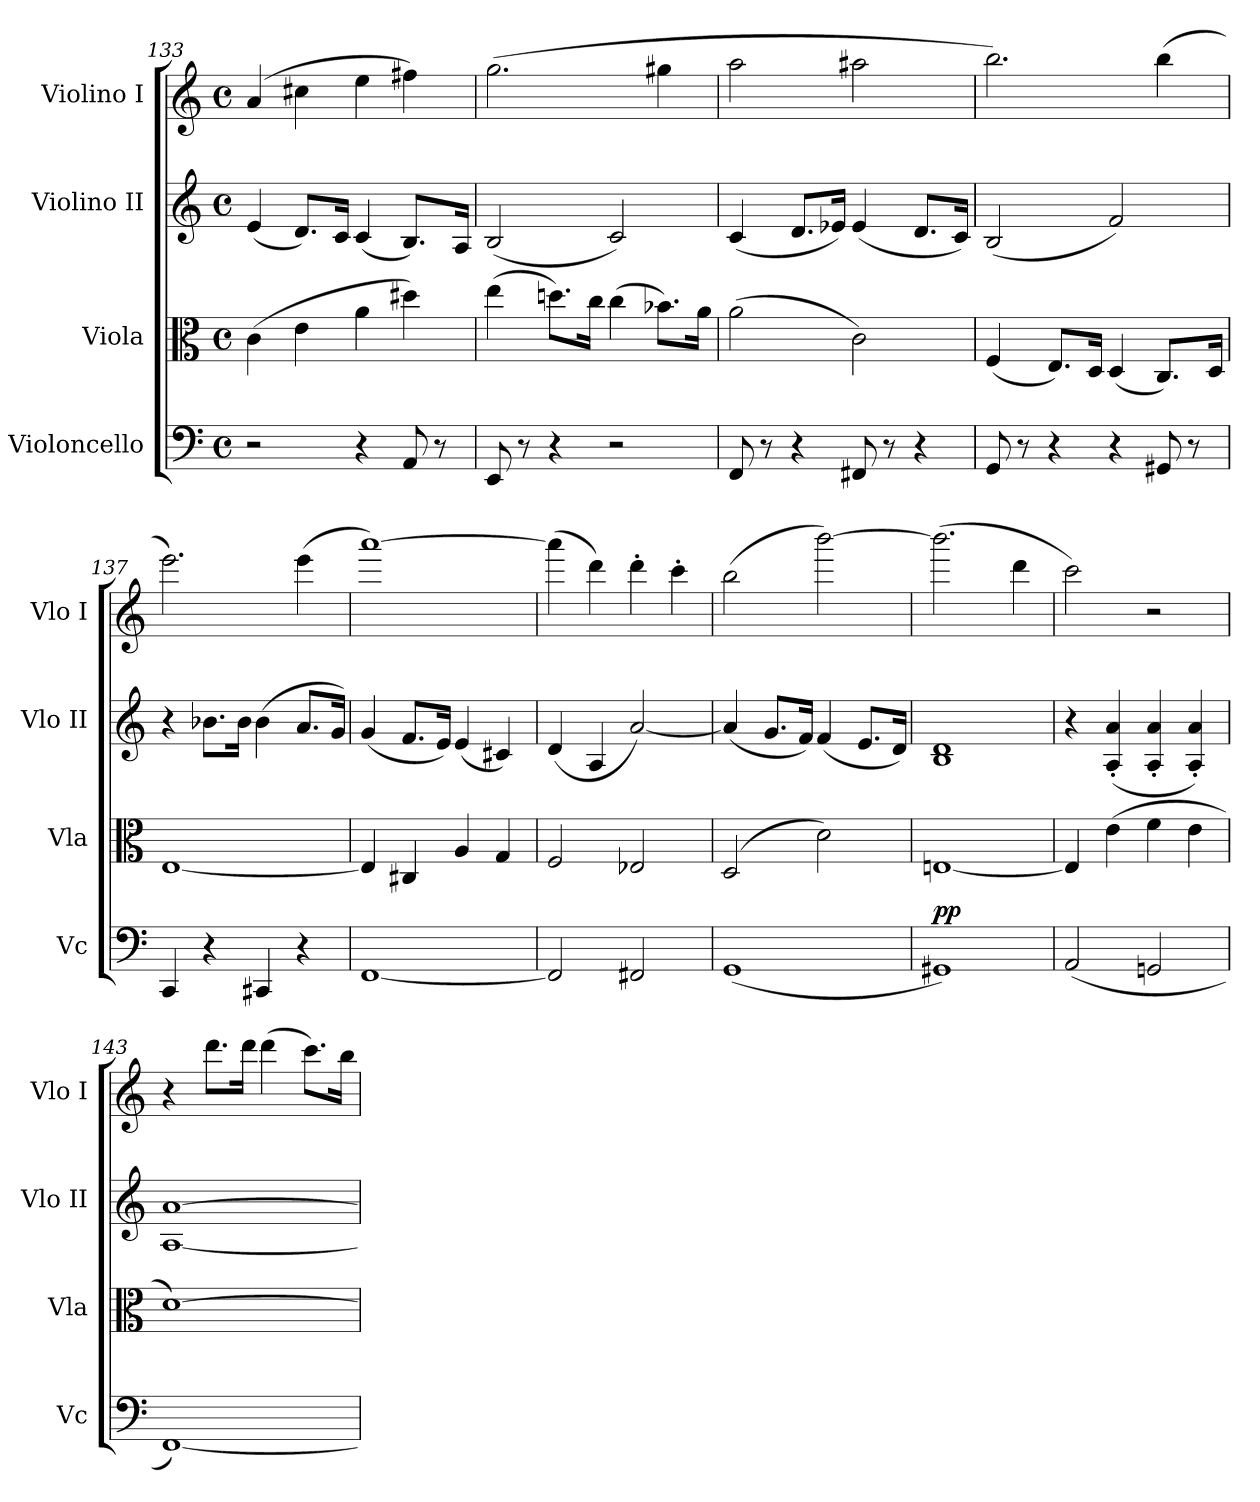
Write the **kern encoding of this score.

**kern	**dynam	**kern	**kern	**kern
*part4	*part4	*part3	*part2	*part1
*staff4	*staff4	*staff3	*staff2	*staff1
*I"Violoncello	*	*I"Viola	*I"Violino II	*I"Violino I
*I'Vc	*	*I'Vla	*I'Vlo II	*I'Vlo I
*clefF4	*	*clefC3	*clefG2	*clefG2
*k[]	*	*k[]	*k[]	*k[]
*M4/4	*	*M4/4	*M4/4	*M4/4
*met(c)	*	*met(c)	*met(c)	*met(c)
=133	=133	=133	=133	=133
2r	.	(4c\	(4e/	(4a/
.	.	4e\	8.d/L)	4cc#X\
.	.	.	16c/Jk	.
4r	.	4a\	(4c/	4ee\
8AA/	.	4dd#X\)	8.B/L)	4ff#X\)
8r	.	.	.	.
.	.	.	16A/Jk	.
=134	=134	=134	=134	=134
8EE/	.	(4ee\	(2B/	(2.gg\
8r	.	.	.	.
4r	.	8.ddn\L)	.	.
.	.	16cc\Jk	.	.
2r	.	(4cc\	2c/)	.
.	.	8.b-X\L)	.	4gg#X\
.	.	16a\Jk	.	.
=135	=135	=135	=135	=135
8FF/	.	(2a\	(4c/	2aa\
8r	.	.	.	.
4r	.	.	8.d/L	.
.	.	.	16e-X/Jk)	.
8FF#X/	.	2c\)	(4e-/	2aa#X\
8r	.	.	.	.
4r	.	.	8.d/L	.
.	.	.	16c/Jk)	.
!!LO:PB:g=z
=136	=136	=136	=136	=136
8GG/	.	(4F/	(2B/	2.bb\)
8r	.	.	.	.
4r	.	8.E/L)	.	.
.	.	16D/Jk	.	.
4r	.	(4D/	2f/)	.
8GG#X/	.	8.C/L)	.	(4bb\
8r	.	.	.	.
.	.	16D/Jk	.	.
=137	=137	=137	=137	=137
4CC/	.	[1E	4r	2.eee\)
4r	.	.	8.b-X\L	.
.	.	.	16b-\Jk	.
4CC#X/	.	.	(4b-\	.
4r	.	.	8.a/L	(4eee\
.	.	.	16g/Jk)	.
=138	=138	=138	=138	=138
[1FF	.	4E/]	(4g/	[1aaa)
.	.	4C#X/	8.f/L	.
.	.	.	16e/Jk)	.
.	.	4A/	(4e/	.
.	.	4G/	4c#X/)	.
=139	=139	=139	=139	=139
2FF/]	.	2F/	(4d/	(4aaa\]
.	.	.	4A/	4ddd\)
2FF#X/	.	2E-X/	[2a/)	4ddd'\
.	.	.	.	4ccc'\
=140	=140	=140	=140	=140
(1GG	.	(2D/	(4a/]	(2bb\
.	.	.	8.g/L	.
.	.	.	16f/Jk)	.
.	.	2d\)	(4f/	[2bbb\)
.	.	.	8.e/L	.
.	.	.	16d/Jk)	.
=141	=141	=141	=141	=141
!	!LO:DY:a	!	!	!
1GG#X)	pp	[1En	1B 1d	(2.bbb\]
.	.	.	.	4ddd\
=142	=142	=142	=142	=142
(2AA/	.	4E/]	4r	2ccc\)
.	.	(4e\	(4A/' 4a/'	.
2GGn/	.	4f\	4A/' 4a/'	2r
.	.	4e\	4A/' 4a/')	.
=143	=143	=143	=143	=143
[1FF)	.	[1d)	[1A [1a	4r
.	.	.	.	8.ddd\L
.	.	.	.	16ddd\Jk
.	.	.	.	(4ddd\
.	.	.	.	8.ccc\L)
.	.	.	.	16bb\Jk
=	=	=	=	=
*-	*-	*-	*-	*-
